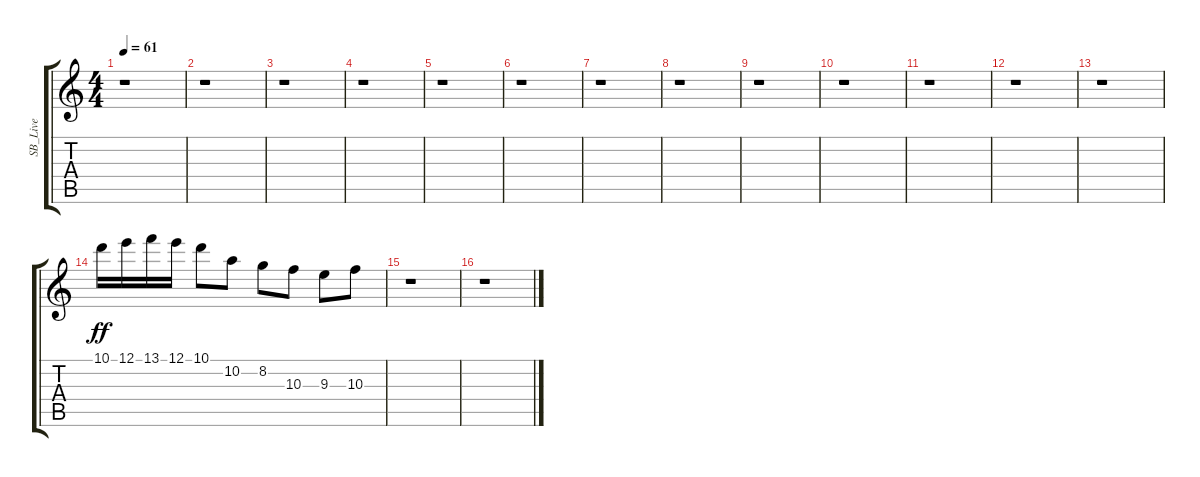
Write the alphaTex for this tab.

\track ("SB_Live" "SB_Live") {instrument overdrivenguitar}
\staff {score tabs}
\tuning (E4 B3 G3 D3 A2 E2) {hide}
\ts (4 4)
\tempo 61
\clef g2
\ks c
r.1{dy fff} |
r.1 |
r.1 |
r.1 |
r.1 |
r.1 |
r.1 |
r.1 |
r.1 |
r.1 |
r.1 |
r.1 |
r.1 |
10.1.16{dy ff} 12.1.16 13.1.16 12.1.16 10.1.8 10.2.8 8.2.8 10.3.8 9.3.8 10.3.8 |
r.1 |
r.1
